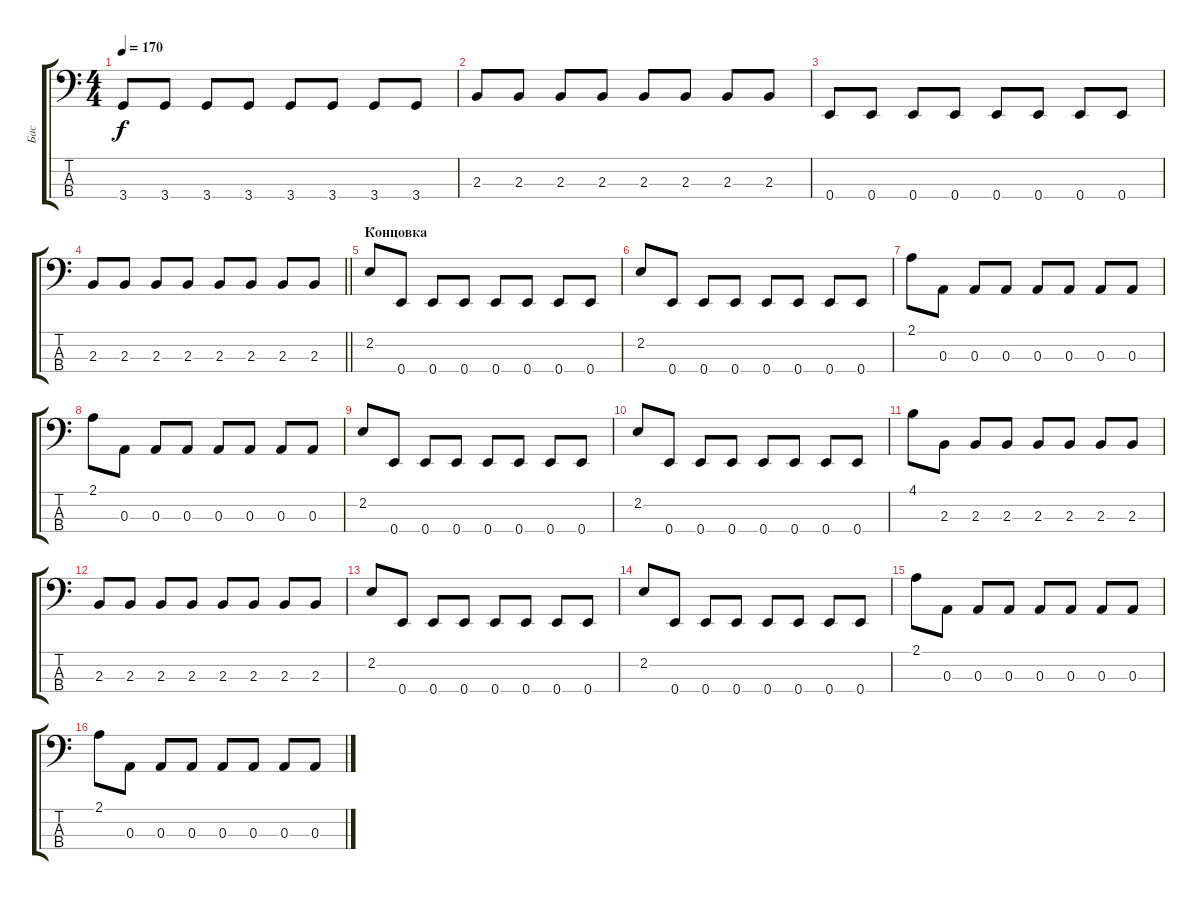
\track ("Бас" "Бас") {instrument electricbasspick}
\staff {score tabs}
\tuning (G2 D2 A1 E1) {hide}
\ts (4 4)
\tempo 170
\clef f4
\ks c
3.4.8{dy f} 3.4.8 3.4.8 3.4.8 3.4.8 3.4.8 3.4.8 3.4.8 |
2.3.8 2.3.8 2.3.8 2.3.8 2.3.8 2.3.8 2.3.8 2.3.8 |
0.4.8 0.4.8 0.4.8 0.4.8 0.4.8 0.4.8 0.4.8 0.4.8 |
\barLineRight lightlight
2.3.8 2.3.8 2.3.8 2.3.8 2.3.8 2.3.8 2.3.8 2.3.8 |
\section ("" "Концовка")
2.2.8 0.4.8 0.4.8 0.4.8 0.4.8 0.4.8 0.4.8 0.4.8 |
2.2.8 0.4.8 0.4.8 0.4.8 0.4.8 0.4.8 0.4.8 0.4.8 |
2.1.8 0.3.8 0.3.8 0.3.8 0.3.8 0.3.8 0.3.8 0.3.8 |
2.1.8 0.3.8 0.3.8 0.3.8 0.3.8 0.3.8 0.3.8 0.3.8 |
2.2.8 0.4.8 0.4.8 0.4.8 0.4.8 0.4.8 0.4.8 0.4.8 |
2.2.8 0.4.8 0.4.8 0.4.8 0.4.8 0.4.8 0.4.8 0.4.8 |
4.1.8 2.3.8 2.3.8 2.3.8 2.3.8 2.3.8 2.3.8 2.3.8 |
2.3.8 2.3.8 2.3.8 2.3.8 2.3.8 2.3.8 2.3.8 2.3.8 |
2.2.8 0.4.8 0.4.8 0.4.8 0.4.8 0.4.8 0.4.8 0.4.8 |
2.2.8 0.4.8 0.4.8 0.4.8 0.4.8 0.4.8 0.4.8 0.4.8 |
2.1.8 0.3.8 0.3.8 0.3.8 0.3.8 0.3.8 0.3.8 0.3.8 |
2.1.8 0.3.8 0.3.8 0.3.8 0.3.8 0.3.8 0.3.8 0.3.8
